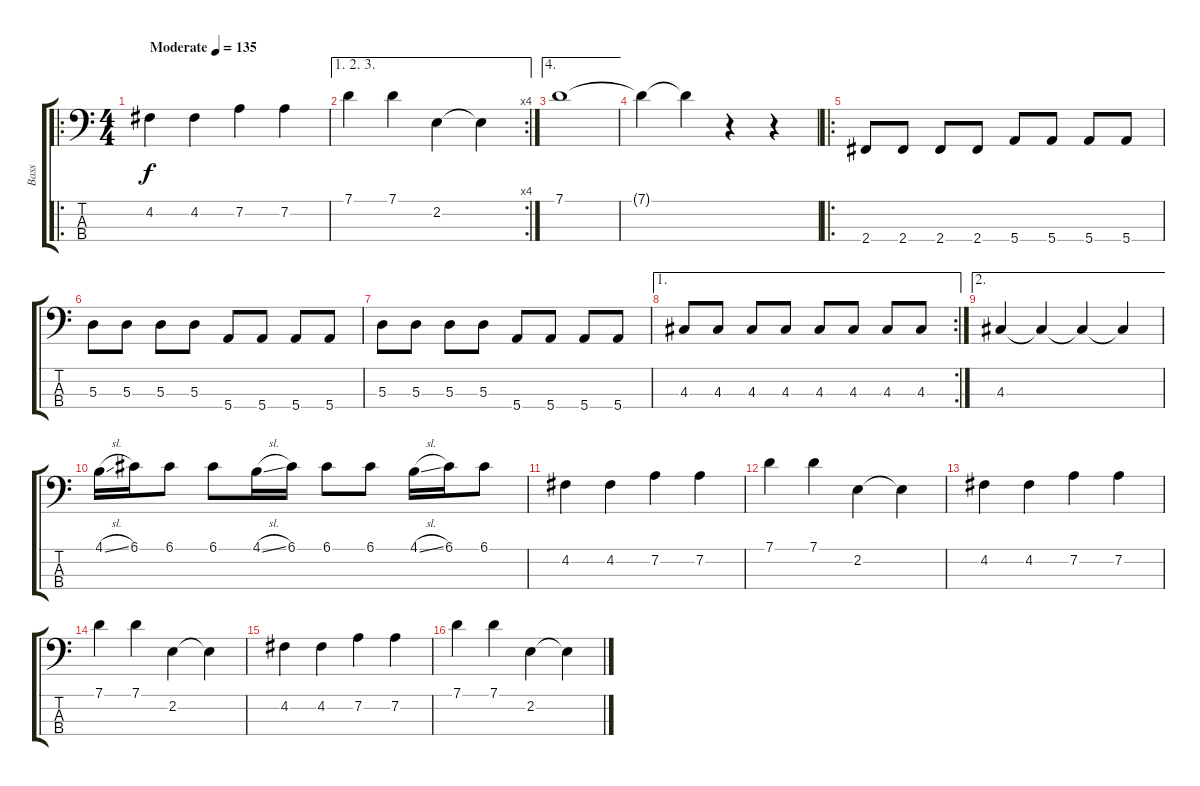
\track ("Bass" "Bass") {instrument electricbassfinger}
\staff {score tabs}
\tuning (G2 D2 A1 E1) {hide}
\ro
\ts (4 4)
\tempo (135 "Moderate")
\clef f4
\ks c
4.2.4{dy f instrument electricbassfinger} 4.2.4 7.2.4 7.2.4 |
\ae (1 2 3)
\rc 4
7.1.4 7.1.4 2.2.4 2.2{t}.4 |
\ae 4
7.1.1 |
7.1{t}.4 7.1{t}.4 r.4 r.4 |
\ro
2.4.8 2.4.8 2.4.8 2.4.8 5.4.8 5.4.8 5.4.8 5.4.8 |
5.3.8 5.3.8 5.3.8 5.3.8 5.4.8 5.4.8 5.4.8 5.4.8 |
5.3.8 5.3.8 5.3.8 5.3.8 5.4.8 5.4.8 5.4.8 5.4.8 |
\ae 1
\rc 2
4.3.8 4.3.8 4.3.8 4.3.8 4.3.8 4.3.8 4.3.8 4.3.8 |
\ae 2
4.3.4 4.3{t}.4 4.3{t}.4 4.3{t}.4 |
4.1{sl}.16 6.1.16 6.1.8 6.1.8 4.1{sl}.16 6.1.16 6.1.8 6.1.8 4.1{sl}.16 6.1.16 6.1.8 |
4.2.4 4.2.4 7.2.4 7.2.4 |
7.1.4 7.1.4 2.2.4 2.2{t}.4 |
4.2.4 4.2.4 7.2.4 7.2.4 |
7.1.4 7.1.4 2.2.4 2.2{t}.4 |
4.2.4 4.2.4 7.2.4 7.2.4 |
7.1.4 7.1.4 2.2.4 2.2{t}.4
